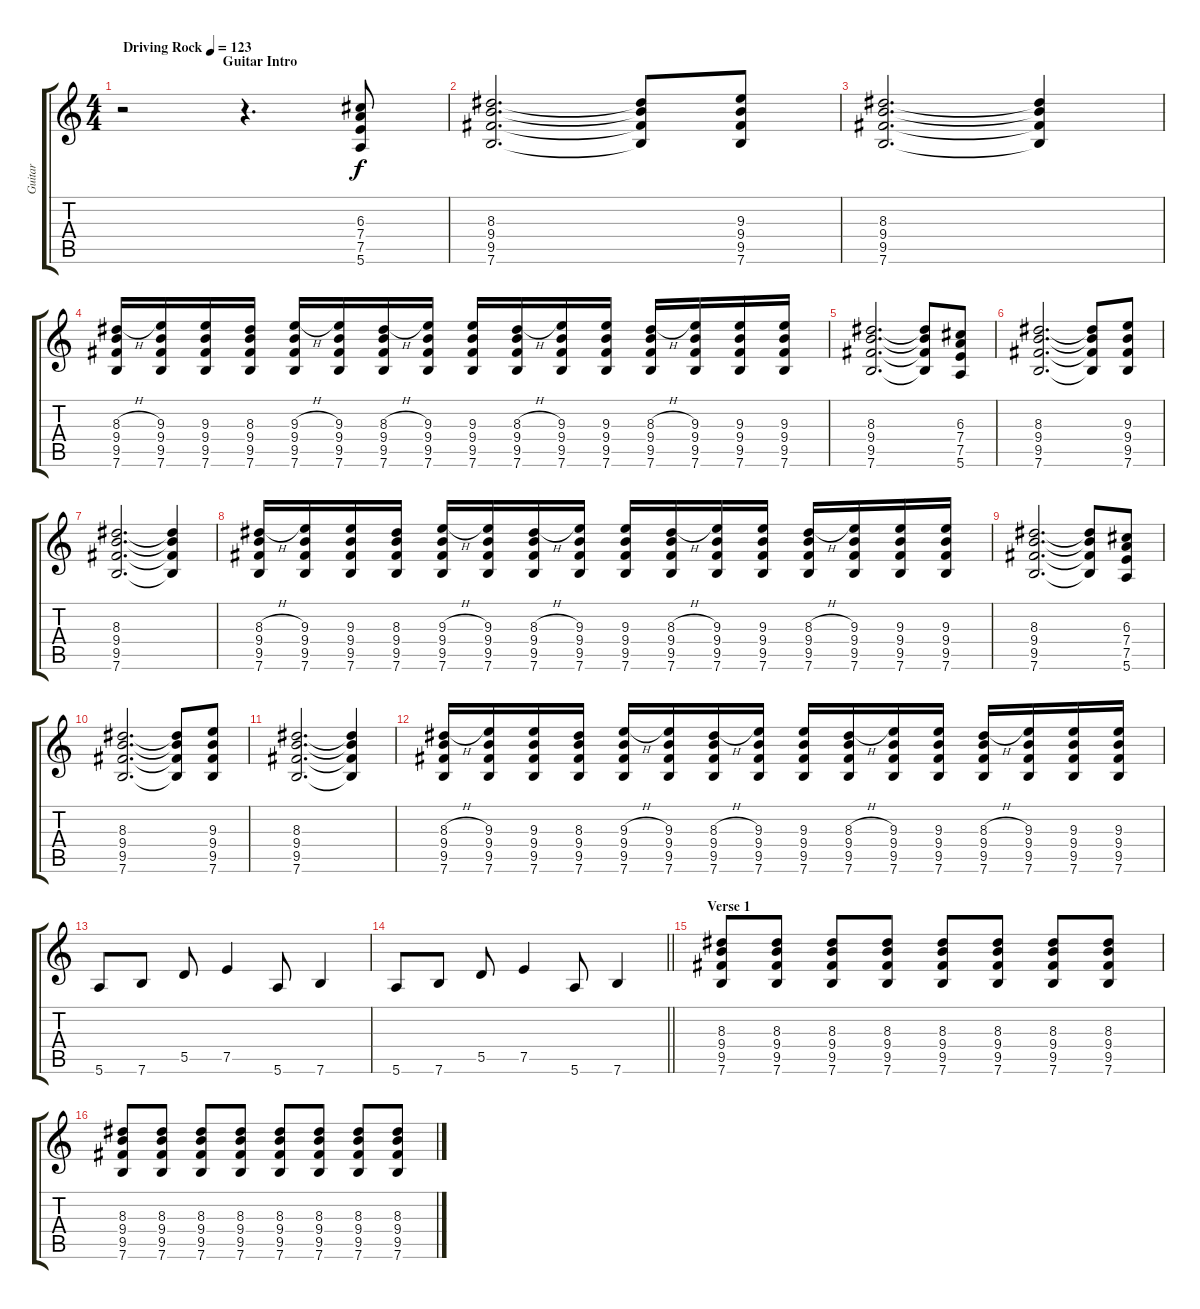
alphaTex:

\track ("Guitar" "Guitar") {instrument electricguitarclean}
\staff {score tabs}
\tuning (E4 B3 G3 D3 A2 E2) {hide}
\ts (4 4)
\section ("" "                              Guitar Intro")
\tempo (123 "Driving Rock")
\clef g2
\ks c
r.2{dy f instrument electricguitarclean} r.4{d} (6.3 7.4 7.5 5.6).8 |
(8.3 9.4 9.5 7.6).2{d} (8.3{t} 9.4{t} 9.5{t} 7.6{t}).8 (9.3 9.4 9.5 7.6).8 |
(8.3 9.4 9.5 7.6).2{d} (8.3{t} 9.4{t} 9.5{t} 7.6{t}).4 |
(8.3{h} 9.4 9.5 7.6).16 (9.3 9.4 9.5 7.6).16 (9.3 9.4 9.5 7.6).16 (8.3 9.4 9.5 7.6).16 (9.3{h} 9.4 9.5 7.6).16 (9.3 9.4 9.5 7.6).16 (8.3{h} 9.4 9.5 7.6).16 (9.3 9.4 9.5 7.6).16 (9.3 9.4 9.5 7.6).16 (8.3{h} 9.4 9.5 7.6).16 (9.3 9.4 9.5 7.6).16 (9.3 9.4 9.5 7.6).16 (8.3{h} 9.4 9.5 7.6).16 (9.3 9.4 9.5 7.6).16 (9.3 9.4 9.5 7.6).16 (9.3 9.4 9.5 7.6).16 |
(8.3 9.4 9.5 7.6).2{d} (8.3{t} 9.4{t} 9.5{t} 7.6{t}).8 (6.3 7.4 7.5 5.6).8 |
(8.3 9.4 9.5 7.6).2{d} (8.3{t} 9.4{t} 9.5{t} 7.6{t}).8 (9.3 9.4 9.5 7.6).8 |
(8.3 9.4 9.5 7.6).2{d} (8.3{t} 9.4{t} 9.5{t} 7.6{t}).4 |
(8.3{h} 9.4 9.5 7.6).16 (9.3 9.4 9.5 7.6).16 (9.3 9.4 9.5 7.6).16 (8.3 9.4 9.5 7.6).16 (9.3{h} 9.4 9.5 7.6).16 (9.3 9.4 9.5 7.6).16 (8.3{h} 9.4 9.5 7.6).16 (9.3 9.4 9.5 7.6).16 (9.3 9.4 9.5 7.6).16 (8.3{h} 9.4 9.5 7.6).16 (9.3 9.4 9.5 7.6).16 (9.3 9.4 9.5 7.6).16 (8.3{h} 9.4 9.5 7.6).16 (9.3 9.4 9.5 7.6).16 (9.3 9.4 9.5 7.6).16 (9.3 9.4 9.5 7.6).16 |
(8.3 9.4 9.5 7.6).2{d} (8.3{t} 9.4{t} 9.5{t} 7.6{t}).8 (6.3 7.4 7.5 5.6).8 |
(8.3 9.4 9.5 7.6).2{d} (8.3{t} 9.4{t} 9.5{t} 7.6{t}).8 (9.3 9.4 9.5 7.6).8 |
(8.3 9.4 9.5 7.6).2{d} (8.3{t} 9.4{t} 9.5{t} 7.6{t}).4 |
(8.3{h} 9.4 9.5 7.6).16 (9.3 9.4 9.5 7.6).16 (9.3 9.4 9.5 7.6).16 (8.3 9.4 9.5 7.6).16 (9.3{h} 9.4 9.5 7.6).16 (9.3 9.4 9.5 7.6).16 (8.3{h} 9.4 9.5 7.6).16 (9.3 9.4 9.5 7.6).16 (9.3 9.4 9.5 7.6).16 (8.3{h} 9.4 9.5 7.6).16 (9.3 9.4 9.5 7.6).16 (9.3 9.4 9.5 7.6).16 (8.3{h} 9.4 9.5 7.6).16 (9.3 9.4 9.5 7.6).16 (9.3 9.4 9.5 7.6).16 (9.3 9.4 9.5 7.6).16 |
5.6.8 7.6.8 5.5.8 7.5.4 5.6.8 7.6.4 |
\barLineRight lightlight
5.6.8 7.6.8 5.5.8 7.5.4 5.6.8 7.6.4 |
\section ("" "    Verse 1")
(8.3 9.4 9.5 7.6).8 (8.3 9.4 9.5 7.6).8 (8.3 9.4 9.5 7.6).8 (8.3 9.4 9.5 7.6).8 (8.3 9.4 9.5 7.6).8 (8.3 9.4 9.5 7.6).8 (8.3 9.4 9.5 7.6).8 (8.3 9.4 9.5 7.6).8 |
(8.3 9.4 9.5 7.6).8 (8.3 9.4 9.5 7.6).8 (8.3 9.4 9.5 7.6).8 (8.3 9.4 9.5 7.6).8 (8.3 9.4 9.5 7.6).8 (8.3 9.4 9.5 7.6).8 (8.3 9.4 9.5 7.6).8 (8.3 9.4 9.5 7.6).8
